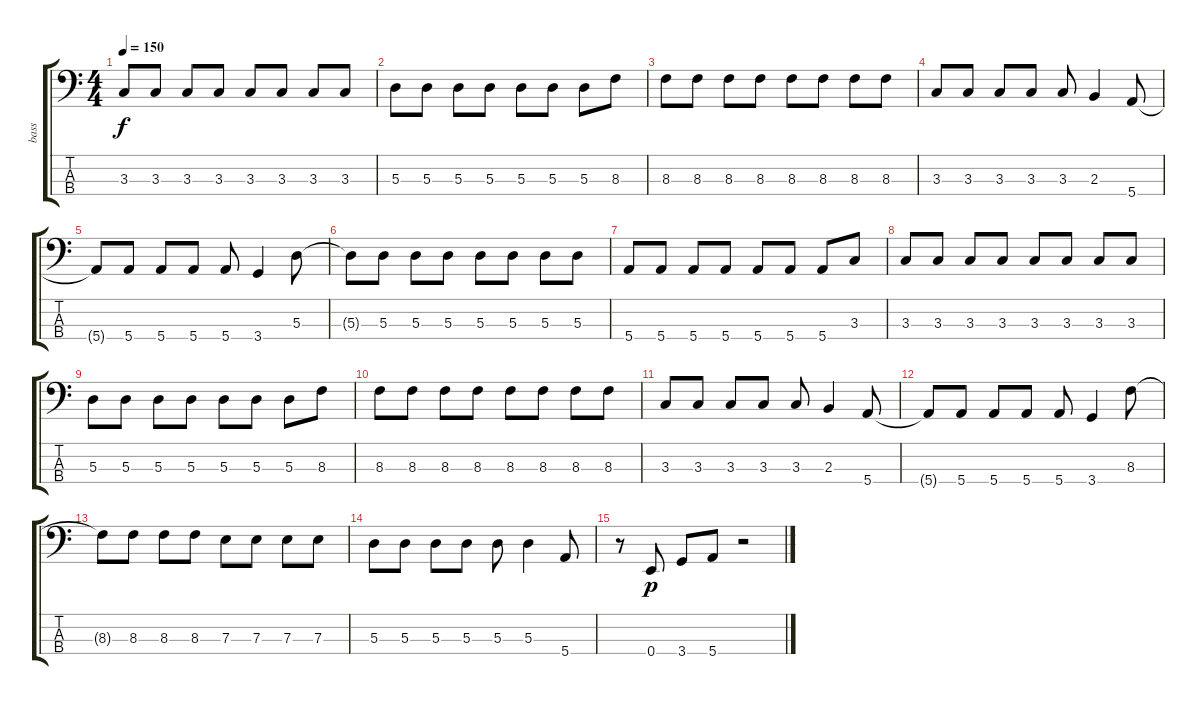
\track ("bass" "bass") {instrument electricbassfinger}
\staff {score tabs}
\tuning (G2 D2 A1 E1) {hide}
\ts (4 4)
\tempo 150
\clef f4
\ks c
3.3.8{dy f} 3.3.8 3.3.8 3.3.8 3.3.8 3.3.8 3.3.8 3.3.8 |
5.3.8 5.3.8 5.3.8 5.3.8 5.3.8 5.3.8 5.3.8 8.3.8 |
8.3.8 8.3.8 8.3.8 8.3.8 8.3.8 8.3.8 8.3.8 8.3.8 |
3.3.8 3.3.8 3.3.8 3.3.8 3.3.8 2.3.4 5.4.8 |
5.4{t}.8 5.4.8 5.4.8 5.4.8 5.4.8 3.4.4 5.3.8 |
5.3{t}.8 5.3.8 5.3.8 5.3.8 5.3.8 5.3.8 5.3.8 5.3.8 |
5.4.8 5.4.8 5.4.8 5.4.8 5.4.8 5.4.8 5.4.8 3.3.8 |
3.3.8 3.3.8 3.3.8 3.3.8 3.3.8 3.3.8 3.3.8 3.3.8 |
5.3.8 5.3.8 5.3.8 5.3.8 5.3.8 5.3.8 5.3.8 8.3.8 |
8.3.8 8.3.8 8.3.8 8.3.8 8.3.8 8.3.8 8.3.8 8.3.8 |
3.3.8 3.3.8 3.3.8 3.3.8 3.3.8 2.3.4 5.4.8 |
5.4{t}.8 5.4.8 5.4.8 5.4.8 5.4.8 3.4.4 8.3.8 |
8.3{t}.8 8.3.8 8.3.8 8.3.8 7.3.8 7.3.8 7.3.8 7.3.8 |
5.3.8 5.3.8 5.3.8 5.3.8 5.3.8 5.3.4 5.4.8 |
r.8 0.4.8{dy p} 3.4.8 5.4.8 r.2
